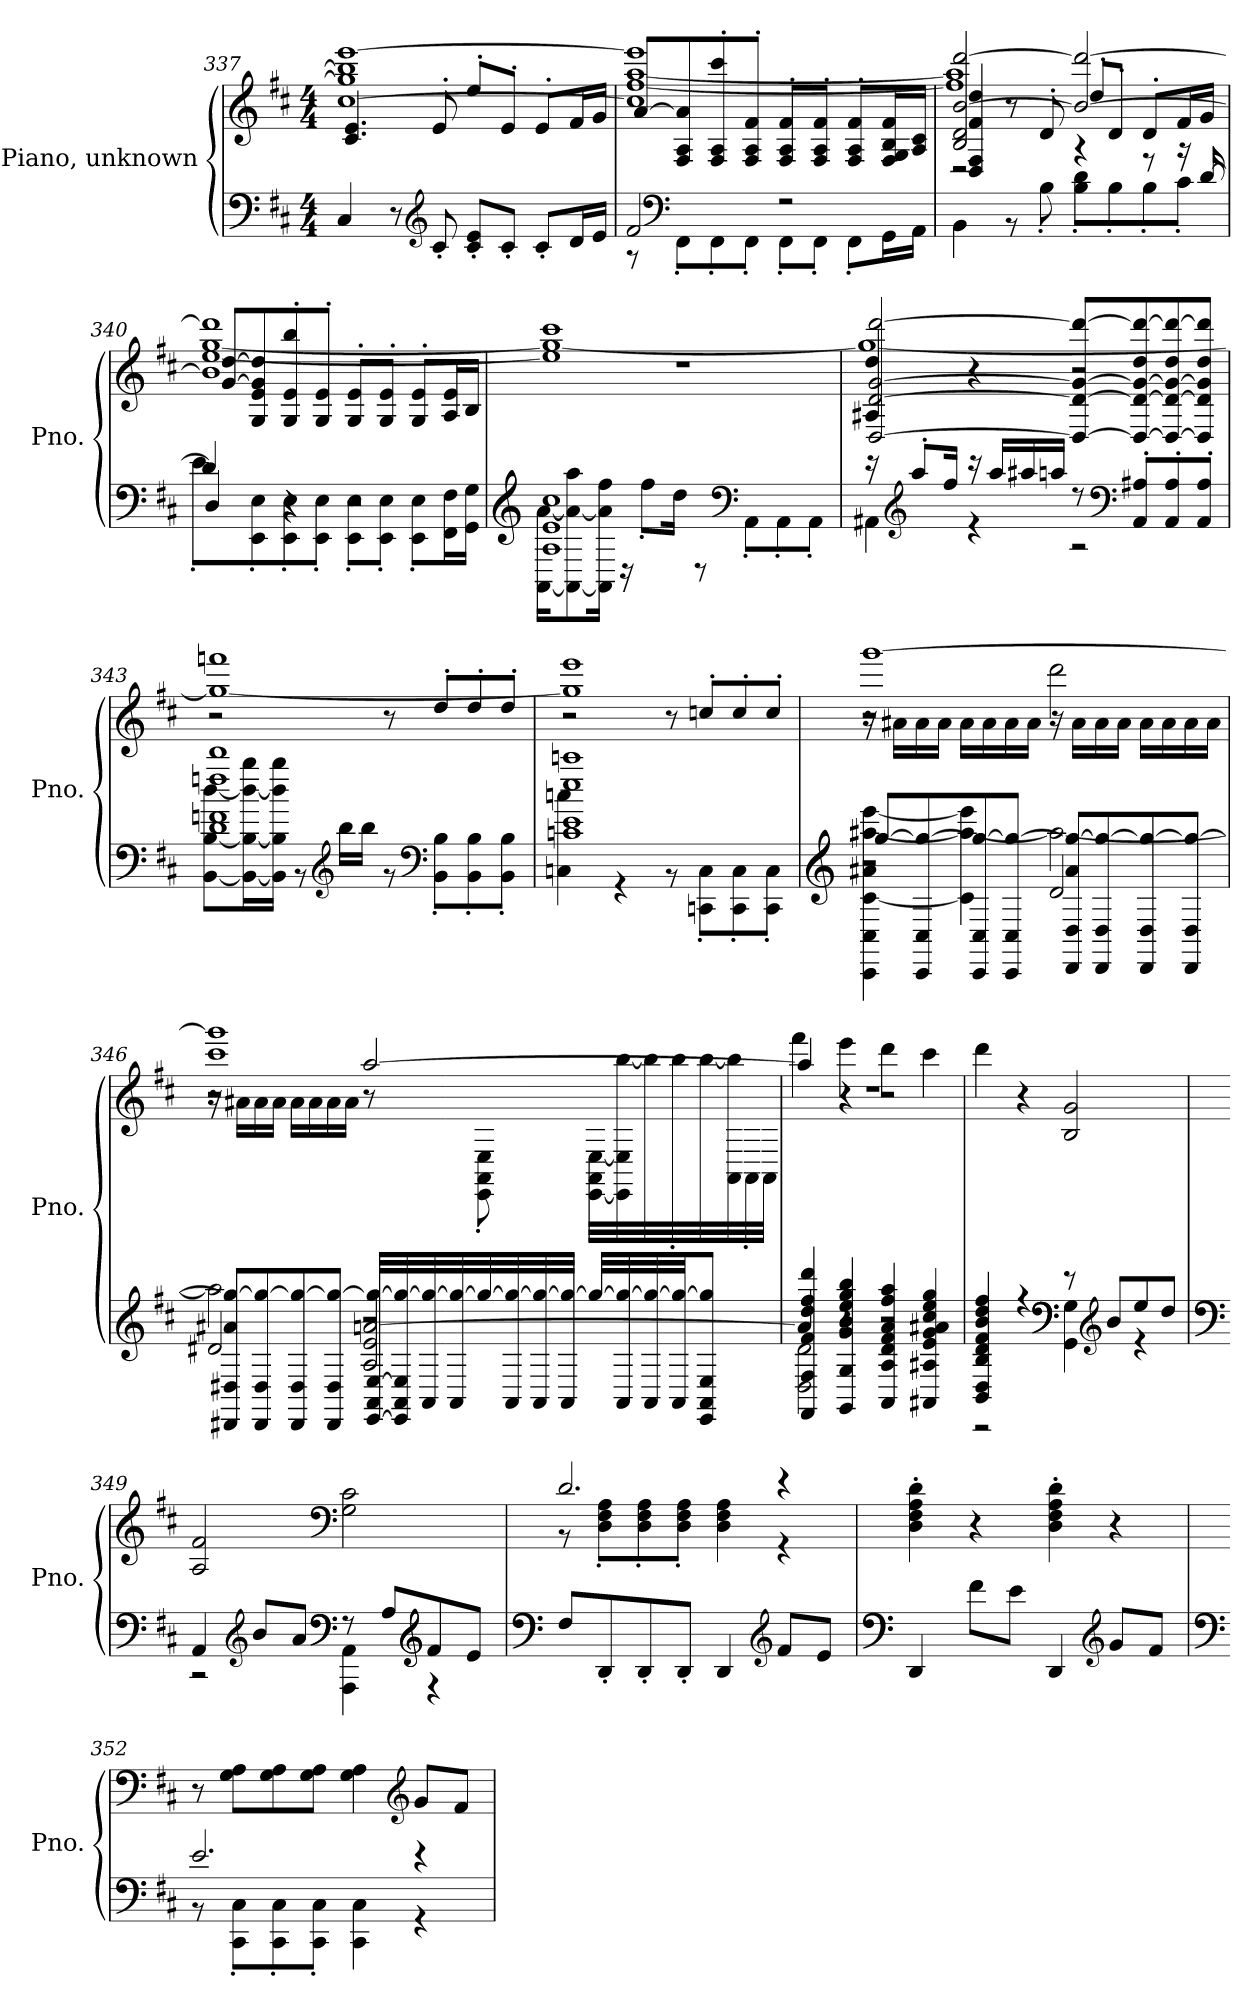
**kern	**kern
*part1	*part1
*staff2	*staff1
*I"Piano, unknown	*
*I'Pno.	*
!!LO:LB:g=z
*clefF4	*clefG2
*k[f#c#]	*k[f#c#]
*M4/4	*M4/4
=337	=337
*	*^
*	*	*^
4C#/	[1cc# [1eee	1gg] 1bb]	4.c#/ 4.e/
8r	.	.	.
*clefG2	*	*	*
8c#'/	.	.	8e'/
8c#/' 8e/'L	.	.	8ee'/L
8c#'/J	.	.	8e'/J
8c#'/L	.	.	8e'/L
16d/L	.	.	16f#/L
16e/JJ	.	.	16g/JJ
=338	=338	=338	=338
*^	*	*	*
2f#/	8r	1cc#] 1eee]	[1ff# [1aa	[8a/L
*clefF4	*	*	*	*
.	8FF#'\L	.	.	8F#/ 8A/ 8a/]
.	8FF#'\	.	.	8F#/' 8A/' 8ccc#/'
.	8FF#'\J	.	.	8F#/' 8A/' 8f#/'J
2r	8FF#'\L	.	.	8F#/' 8A/' 8f#/'L
.	8FF#'\J	.	.	8F#/' 8A/' 8f#/'J
.	8FF#'\L	.	.	8F#/' 8A/' 8f#/'L
.	16GG\L	.	.	16F#/ 16G/ 16B/ 16f#/L
.	16AA\JJ	.	.	16A/ 16c#/JJ
=339	=339	=339	=339	=339
2r	4BB\	2B/ 2d/ [2b/ [2ddd/	1ff#] 1aa]	4D/ 4F#/ 4f#/ 4dd/
.	8r	.	.	8r
.	8B'\	.	.	8d'/
4r	8B\' 8d\'L	2b/_ 2ddd/_	.	8dd'/L
.	8B'\	.	.	8d'/J
8r	8B'\	.	.	8d'/L
16r	8c#'\J	.	.	16f#/L
[16d/	.	.	.	16g/JJ
!!LO:LB:g=z	!!	!!
=340	=340	=340	=340	=340
*	*^	*	*	*
4d/]	8e'\L	4D/	1b] 1ddd]	[1ee [1gg	[8g/ [8dd/L
.	8EE\' 8E\'	.	.	.	8G/ 8e/ 8g/] 8dd/]
4r	8EE\' 8E\'	4r	.	.	8G/' 8e/' 8bb/'
.	8EE\' 8E\'J	.	.	.	8G/' 8e/'J
2r	8EE\' 8E\'L	2r	.	.	8G/' 8e/'L
.	8EE\' 8E\'J	.	.	.	8G/' 8e/'J
.	8EE\' 8E\'L	.	.	.	8G/' 8e/'L
.	16FF#\ 16F#\L	.	.	.	16A/ 16e/L
.	16GG\ 16G\JJ	.	.	.	16B/JJ
*v	*v	*v	*	*	*
=341	=341	=341	=341
*clefG2	*	*	*
*^	*	*	*
1A 1e 1cc#	[16AA\ [16a\KL	1r	1ee] 1gg_	1ccc#
.	8AA\_ 8a\_ 8aa\	.	.	.
.	16AA\] 16a\] 16ff#\Jk	.	.	.
.	16r	.	.	.
.	8ff#'\L	.	.	.
.	16dd\Jk	.	.	.
.	8r	.	.	.
*clefF4	*	*	*	*
.	8AA'\L	.	.	.
.	8AA'\	.	.	.
.	8AA'\J	.	.	.
!!LO:LB:g=z	!!	!!
=342	=342	=342	=342	=342
16r	4AA#X\	4A#X/ 4dd/	1gg_	[2D/ [2d/ [2g/ [2ddd/
*clefG2	*	*	*	*
8aa'/L	.	.	.	.
16ff#/Jk	.	.	.	.
16r	4r	4r	.	.
16aa/LL	.	.	.	.
16aa#X/	.	.	.	.
16aan/JJ	.	.	.	.
8r	2r	2r	.	8D/_ 8d/_ 8g/_ 8ddd/_L
*clefF4	*	*	*	*
8AA#/' 8A#X/'L	.	.	.	8D/_ 8d/_ 8g/_ 8dd/ 8ddd/_
8AA#/' 8A#/'	.	.	.	8D/_ 8d/_ 8g/_ 8dd/ 8ddd/_
8AA#/' 8A#/'J	.	.	.	8D/] 8d/] 8g/] 8dd/ 8ddd/]J
=343	=343	=343	=343	=343
1d 1fn 1ffn 1ddd	[8BB\ [8B\ [8dd\L	1fffn	1gg_	2r
.	16BB\_ 16B\_ 16dd\_ 16bb\L	.	.	.
.	16BB\] 16B\] 16dd\] 16bb\JJ	.	.	.
.	8r	.	.	.
*clefG2	*	*	*	*
.	16bb\LL	.	.	.
.	16bb\JJ	.	.	.
.	8r	.	.	8r
*clefF4	*	*	*	*
.	8BB\' 8B\'L	.	.	8dd'/L
.	8BB\' 8B\'	.	.	8dd'/
.	8BB\' 8B\'J	.	.	8dd'/J
=344	=344	=344	=344	=344
1cn 1e 1ee 1cccn	4Cn\ 4ccn\	1eee	1gg]	2r
.	4r	.	.	.
.	8r	.	.	8r
.	8CCn\' 8C\'L	.	.	8ccn'/L
.	8CC\' 8C\'	.	.	8cc'/
.	8CC\' 8C\'J	.	.	8cc'/J
*v	*v	*	*	*
!!LO:PB:g=z	!!	!!
=345	=345	=345	=345
*clefG2	*	*	*
*^	*	*	*
*	*^	*	*	*
2r	4CC#\ 4C#\ [4c#\ 4a#X\ [4aa#X\ [4eee\	[8gg/L	[1ggg	2r	16r
.	.	.	.	.	16a#X\LL
.	.	8CC#/ 8C#/ 8gg/_	.	.	16a#\
.	.	.	.	.	16a#\JJ
.	4c#\] 4aa#\_ 4eee\]	8CC#/ 8C#/ 8gg/_	.	.	16a#\LL
.	.	.	.	.	16a#\
.	.	8CC#/ 8C#/ 8gg/_J	.	.	16a#\
.	.	.	.	.	16a#\JJ
2d/	2aa#\_	8DD/ 8D/ 8a#/ 8gg/_L	.	2ddd\	16r
.	.	.	.	.	16a#\LL
.	.	8DD/ 8D/ 8gg/_	.	.	16a#\
.	.	.	.	.	16a#\JJ
.	.	8DD/ 8D/ 8gg/_	.	.	16a#\LL
.	.	.	.	.	16a#\
.	.	8DD/ 8D/ 8gg/_J	.	.	16a#\
.	.	.	.	.	16a#\JJ
!!LO:LB:g=z
=346	=346	=346	=346	=346	=346
*	*	*	*	*	*^
2d#X/	2aa#\]	8DD#X/ 8D#X/ 8a#X/ 8gg/_L	1ggg]	1ccc#	2r	16r
.	.	.	.	.	.	16a#X\LL
.	.	8DD#/ 8D#/ 8gg/_	.	.	.	16a#\
.	.	.	.	.	.	16a#\JJ
.	.	8DD#/ 8D#/ 8gg/_	.	.	.	16a#\LL
.	.	.	.	.	.	16a#\
.	.	8DD#/ 8D#/ 8gg/_J	.	.	.	16a#\
.	.	.	.	.	.	16a#\JJ
2A/ 2e/ [2an/	2r	[32EE/ 32AA/ [32E/ 32gg/_LLL	.	.	[2aa/	8r
.	.	32EE/] 32AA/ 32E/] 32gg/_	.	.	.	.
.	.	32AA/ 32gg/_	.	.	.	.
.	.	32AA/ 32gg/_	.	.	.	.
.	.	32gg/_	.	.	.	8EE\' 8AA\' 8E\'
.	.	32AA/ 32gg/_	.	.	.	.
.	.	32AA/ 32gg/_	.	.	.	.
.	.	32AA/ 32gg/_JJJ	.	.	.	.
.	.	32gg/LLL_	.	.	.	[32EE\ 32AA\ [32E\LLL
.	.	32AA/ 32gg/_	.	.	.	32EE\] 32E\] [32bb\
.	.	32AA/ 32gg/_	.	.	.	32bb\]
.	.	32AA/ 32gg/_JJ	.	.	.	32bb'\
.	.	8EE/ 8AA/ 8E/ 8gg/]J	.	.	.	[32bb\
.	.	.	.	.	.	32AA\ 32bb\]
.	.	.	.	.	.	32AA'\
.	.	.	.	.	.	32AA\JJJ
*	*	*	*	*	*v	*v
=347	=347	=347	=347	=347	=347
4a/]	2D\ 2d\	4FF#/ 4F#/ 4f#/ 4dd/ 4ff#/ 4ddd/	1r	4aa/]	4fff#\
4r	.	4GG/ 4G/ 4g/ 4b/ 4ee/ 4gg/ 4bb/	.	4r	4eee\
2r	2r	4AA/ 4A/ 4d/ 4f#/ 4a/ 4ff#/ 4aa/	.	2r	4ddd\
.	.	4AA#X/ 4A#X/ 4e/ 4g/ 4a#X/ 4cc#/ 4ee/ 4gg/	.	.	4ccc#\
*	*v	*v	*	*	*
*	*	*v	*v	*v
!!LO:LB:g=z
=348	=348	=348
4BB/ 4D/ 4B/ 4d/ 4f#/ 4b/ 4dd/ 4ff#/	2r	4ddd\
4r	.	4r
*clefF4	*	*
8r	4GG\ 4G\	2B/ 2g/
*clefG2	*	*
8b/L	.	.
8ee/	4r	.
8dd/J	.	.
=349	=349	=349
*clefF4	*	*
4AA/	2r	2A/ 2f#/
*clefG2	*	*
8b/L	.	.
8a/J	.	.
*clefF4	*	*clefF4
8r	4AAA\ 4AA\	2G\ 2c#\
8A/L	.	.
*clefG2	*	*
8f#/	4r	.
8e/J	.	.
*v	*v	*
=350	=350
*clefF4	*
*	*^
8F#/L	2.d/	8r
8DD'/	.	8D\' 8F#\' 8A\'L
8DD'/	.	8D\' 8F#\' 8A\'
8DD'/J	.	8D\' 8F#\' 8A\'J
4DD/	.	4D\ 4F#\ 4A\
*clefG2	*	*
8f#/L	4r	4r
8e/J	.	.
*	*v	*v
!!LO:LB:g=z
=351	=351
*clefF4	*
4DD/	4D\' 4F#\' 4A\' 4d\'
8f#\L	4r
8e\J	.
4DD/	4D\' 4F#\' 4A\' 4d\'
*clefG2	*
8g/L	4r
8f#/J	.
=352	=352
*clefF4	*
*^	*
2.e/	8r	8r
.	8CC#\' 8C#\'L	8G\ 8A\L
.	8CC#\' 8C#\'	8G\ 8A\
.	8CC#\' 8C#\'J	8G\ 8A\J
.	4CC#\ 4C#\	4G\ 4A\
*	*	*clefG2
4r	4r	8g/L
.	.	8f#/J
*v	*v	*
=	=
*-	*-
